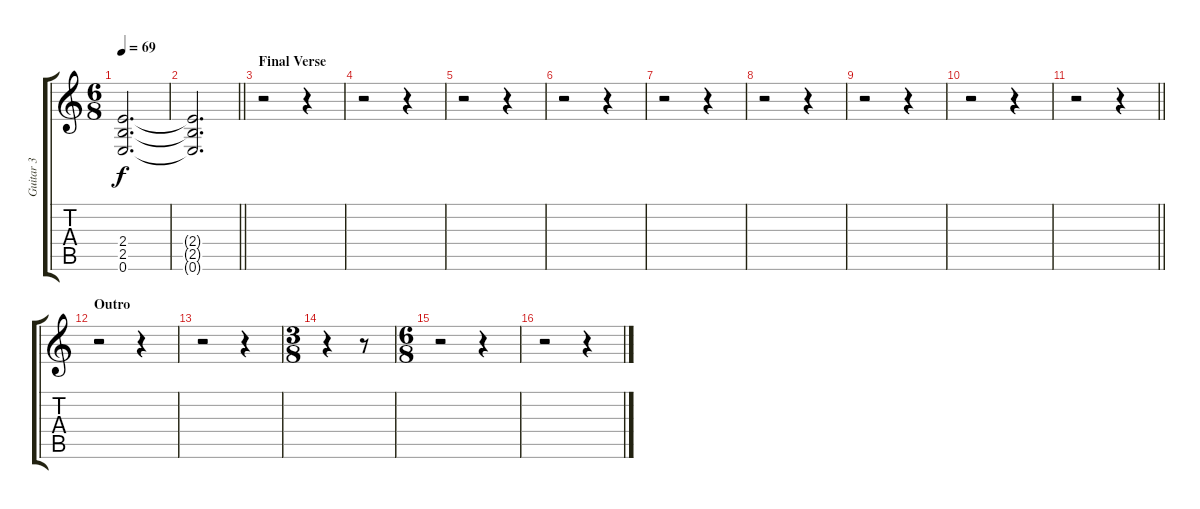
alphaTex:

\track ("Guitar 3" "Guitar 3") {instrument distortionguitar}
\staff {score tabs}
\tuning (E4 B3 G3 D3 A2 E2) {hide}
\ts (6 8)
\tempo 69
\clef g2
\ks c
(2.4{t} 2.5{t} 0.6{t}).2{d dy f} |
\barLineRight lightlight
(2.4{t} 2.5{t} 0.6{t}).2{d} |
\section ("" "Final Verse ")
r.2 r.4 |
r.2 r.4 |
r.2 r.4 |
r.2 r.4 |
r.2 r.4 |
r.2 r.4 |
r.2 r.4 |
r.2 r.4 |
\barLineRight lightlight
r.2 r.4 |
\section ("" "Outro")
r.2 r.4 |
r.2 r.4 |
\ts (3 8)
r.4 r.8 |
\ts (6 8)
r.2 r.4 |
r.2 r.4
